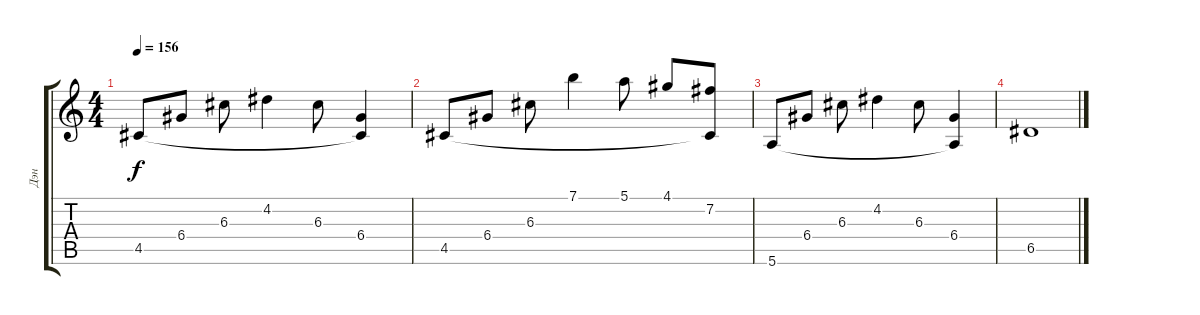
\track ("Дэн" "Дэн") {instrument acousticguitarsteel}
\staff {score tabs}
\tuning (E4 B3 G3 D3 A2 E2) {hide}
\ts (4 4)
\tempo 156
\clef g2
\ks c
4.5.8{dy f} 6.4.8 6.3.8 4.2.4 6.3.8 (6.4 4.5{t}).4 |
4.5.8 6.4.8 6.3.8 7.1.4 5.1.8 4.1.8 (7.2 4.5{t}).8 |
5.6.8 6.4.8 6.3.8 4.2.4 6.3.8 (6.4 5.6{t}).4 |
6.5.1
